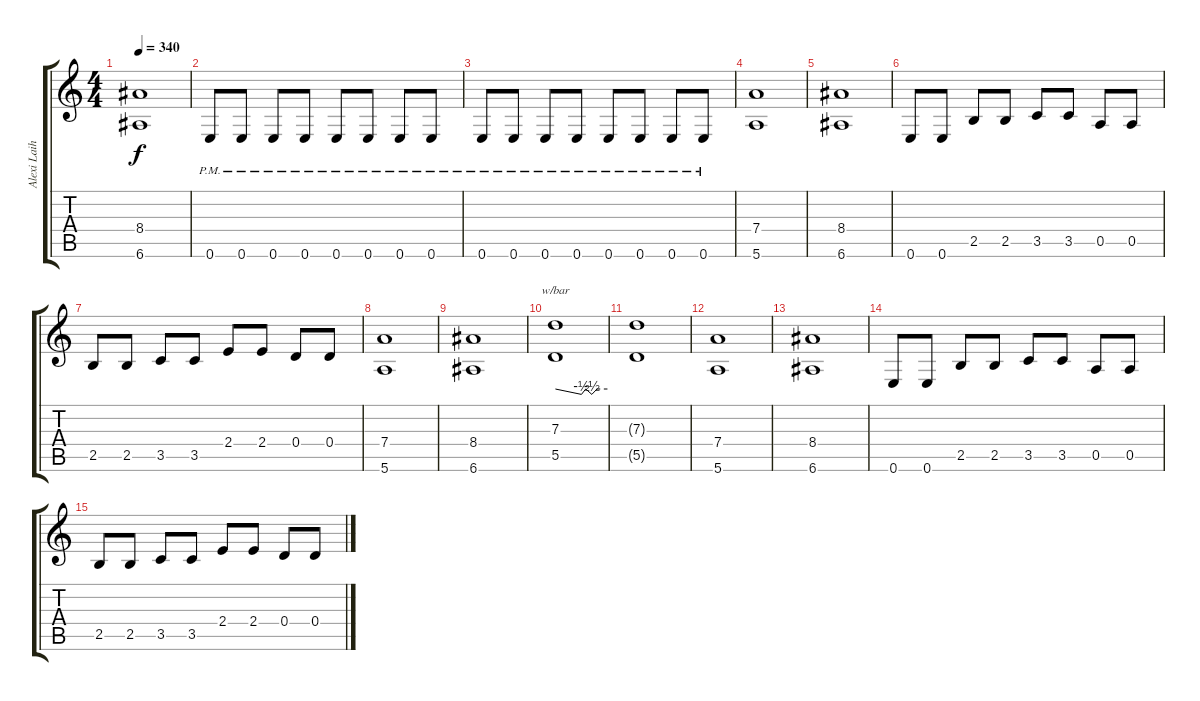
\track ("Alexi Laiho Rythm" "Alexi Laih") {instrument overdrivenguitar}
\staff {score tabs}
\tuning (E4 B3 G3 D3 A2 E2) {hide}
\ts (4 4)
\tempo 340
\clef g2
\ks c
(8.4 6.6).1{dy f} |
0.6{pm}.8 0.6{pm}.8 0.6{pm}.8 0.6{pm}.8 0.6{pm}.8 0.6{pm}.8 0.6{pm}.8 0.6{pm}.8 |
0.6{pm}.8 0.6{pm}.8 0.6{pm}.8 0.6{pm}.8 0.6{pm}.8 0.6{pm}.8 0.6{pm}.8 0.6{pm}.8 |
(7.4 5.6).1 |
(8.4 6.6).1 |
0.6.8 0.6.8 2.5.8 2.5.8 3.5.8 3.5.8 0.5.8 0.5.8 |
2.5.8 2.5.8 3.5.8 3.5.8 2.4.8 2.4.8 0.4.8 0.4.8 |
(7.4 5.6).1 |
(8.4 6.6).1 |
(7.3 5.5).1{tbe (custom default 0 0 30 -2 35 0 42 -2 48 0 60 0)} |
(7.3{t} 5.5{t}).1 |
(7.4 5.6).1 |
(8.4 6.6).1 |
0.6.8 0.6.8 2.5.8 2.5.8 3.5.8 3.5.8 0.5.8 0.5.8 |
2.5.8 2.5.8 3.5.8 3.5.8 2.4.8 2.4.8 0.4.8 0.4.8
